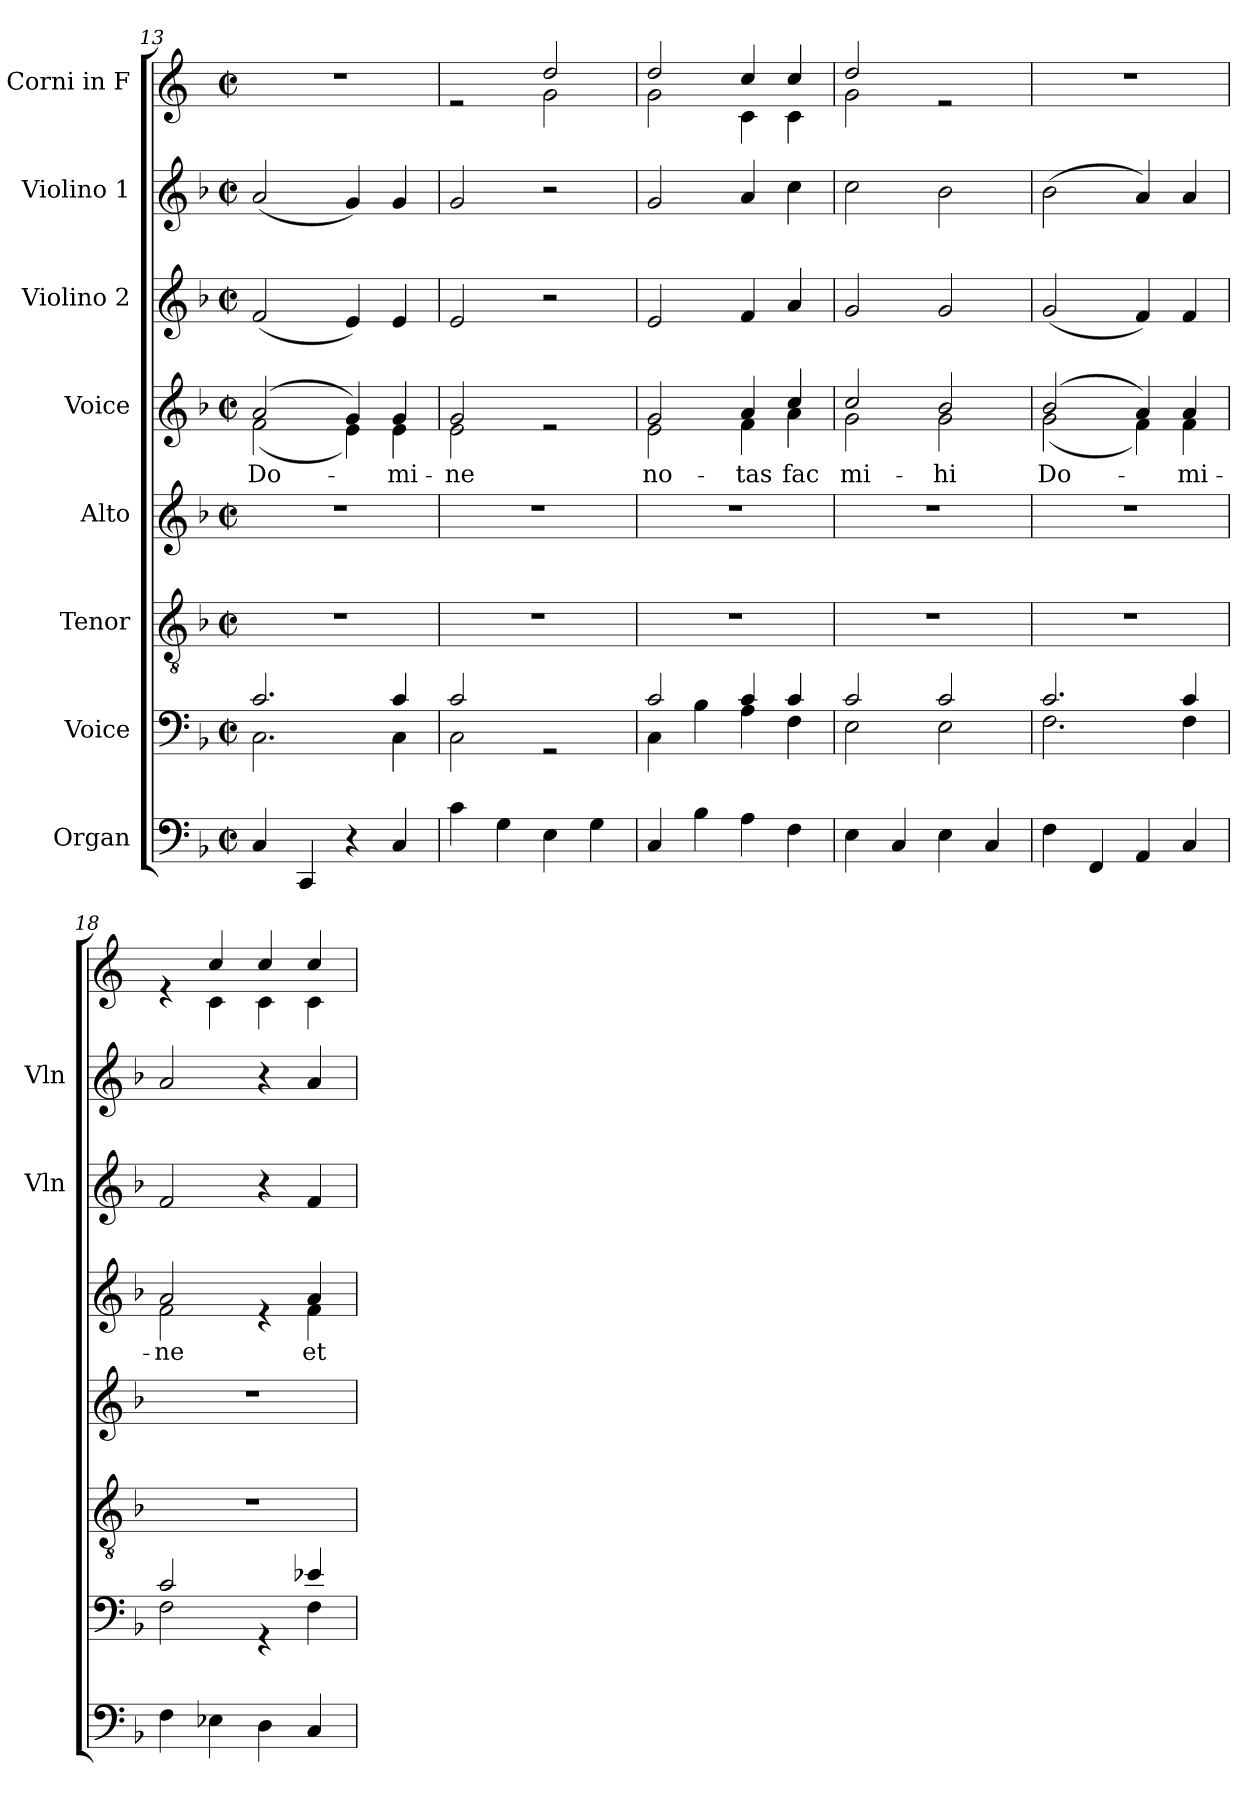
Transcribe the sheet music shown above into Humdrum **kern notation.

**kern	**kern	**kern	**kern	**kern	**text	**kern	**kern	**kern
*part8	*part7	*part6	*part5	*part4	*part4	*part3	*part2	*part1
*staff8	*staff7	*staff6	*staff5	*staff4	*staff4	*staff3	*staff2	*staff1
*I"Organ	*I"Voice	*I"Tenor	*I"Alto	*I"Voice	*	*I"Violino 2	*I"Violino 1	*I"Corni in F
*	*	*	*	*	*	*I'Vln	*I'Vln	*
*clefF4	*clefF4	*clefGv2	*clefG2	*clefG2	*	*clefG2	*clefG2	*clefG2
*	*	*	*	*	*	*	*	*ITrd4c7
*k[b-]	*k[b-]	*k[b-]	*k[b-]	*k[b-]	*	*k[b-]	*k[b-]	*k[b-]
*M2/2	*M2/2	*M2/2	*M2/2	*M2/2	*	*M2/2	*M2/2	*M2/2
*met(c|)	*met(c|)	*met(c|)	*met(c|)	*met(c|)	*	*met(c|)	*met(c|)	*met(c|)
=13	=13	=13	=13	=13	=13	=13	=13	=13
*	*^	*	*	*	*	*	*	*
!	!	!	!	!	!	!LO:LY:b	!	!	!
*	*	*	*	*	*^	*	*	*	*
4C/	2.c/	2.C\	1r	1r	(2a/	(2f\	Do-	(2f/	(2a/	1r
4CC/	.	.	.	.	.	.	.	.	.	.
4r	.	.	.	.	4g/)	4e\)	.	4e/)	4g/)	.
!	!	!	!	!	!	!	!LO:LY:b	!	!	!
4C/	4c/	4C\	.	.	4g/	4e\	-mi-	4e/	4g/	.
=14	=14	=14	=14	=14	=14	=14	=14	=14	=14	=14
!	!	!	!	!	!	!	!LO:LY:b	!	!	!
*	*	*	*	*	*	*	*	*	*	*^
4c\	2c/	2C\	1r	1r	2g/	2e\	-ne	2e/	2g/	2re	2ryy
4G\	.	.	.	.	.	.	.	.	.	.	.
4E\	2rGG	2ryy	.	.	2re	2ryy	.	2r	2r	2g/	2c\
4G\	.	.	.	.	.	.	.	.	.	.	.
=15	=15	=15	=15	=15	=15	=15	=15	=15	=15	=15	=15
!	!	!	!	!	!	!	!LO:LY:b	!	!	!	!
4C/	2c/	4C\	1r	1r	2g/	2e\	no-	2e/	2g/	2g/	2c\
4B-\	.	4B-\	.	.	.	.	.	.	.	.	.
!	!	!	!	!	!	!	!LO:LY:b	!	!	!	!
4A\	4c/	4A\	.	.	4a/	4f\	-tas	4f/	4a/	4f/	4F\
!	!	!	!	!	!	!	!LO:LY:b	!	!	!	!
4F\	4c/	4F\	.	.	4cc/	4a\	fac	4a/	4cc\	4f/	4F\
=16	=16	=16	=16	=16	=16	=16	=16	=16	=16	=16	=16
!	!	!	!	!	!	!	!LO:LY:b	!	!	!	!
4E\	2c/	2E\	1r	1r	2cc/	2g\	mi-	2g/	2cc\	2g/	2c\
4C/	.	.	.	.	.	.	.	.	.	.	.
!	!	!	!	!	!	!	!LO:LY:b	!	!	!	!
4E\	2c/	2E\	.	.	2b-/	2g\	-hi	2g/	2b-\	2re	2ryy
4C/	.	.	.	.	.	.	.	.	.	.	.
*	*	*	*	*	*	*	*	*	*	*v	*v
!!LO:PB:g=z
=17	=17	=17	=17	=17	=17	=17	=17	=17	=17	=17
!	!	!	!	!	!	!	!LO:LY:b	!	!	!
4F\	2.c/	2.F\	1r	1r	(2b-/	(2g\	Do-	(2g/	(2b-\	1r
4FF/	.	.	.	.	.	.	.	.	.	.
4AA/	.	.	.	.	4a/)	4f\)	.	4f/)	4a/)	.
!	!	!	!	!	!	!	!LO:LY:b	!	!	!
4C/	4c/	4F\	.	.	4a/	4f\	-mi-	4f/	4a/	.
=18	=18	=18	=18	=18	=18	=18	=18	=18	=18	=18
!	!	!	!	!	!	!	!LO:LY:b	!	!	!
*	*	*	*	*	*	*	*	*	*	*^
4F\	2c/	2F\	1r	1r	2a/	2f\	-ne	2f/	2a/	4re	4ryy
4E-X\	.	.	.	.	.	.	.	.	.	4f/	4F\
4D\	4rGG	4ryy	.	.	4re	4ryy	.	4r	4r	4f/	4F\
!	!	!	!	!	!	!	!LO:LY:b	!	!	!	!
4C/	4e-X/	4F\	.	.	4a/	4f\	et	4f/	4a/	4f/	4F\
*	*v	*v	*	*	*v	*v	*	*	*	*v	*v
=	=	=	=	=	=	=	=	=
*-	*-	*-	*-	*-	*-	*-	*-	*-
